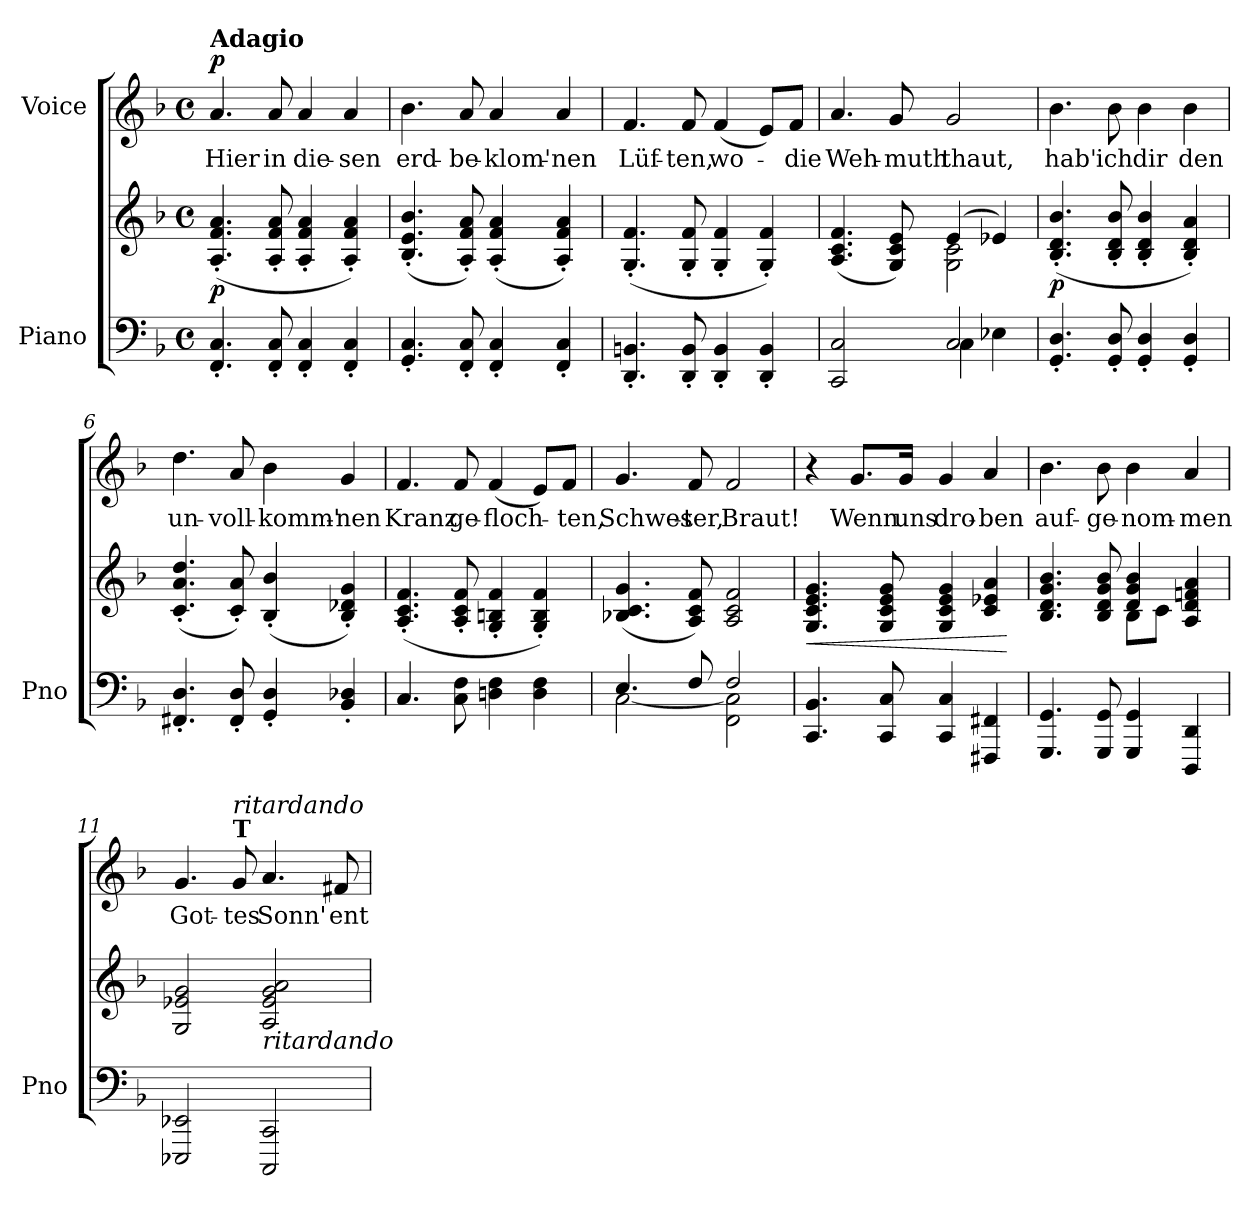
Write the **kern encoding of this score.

**kern	**kern	**dynam	**kern	**text	**dynam
*part2	*part2	*part2	*part1	*part1	*part1
*staff3	*staff2	*staff2/3	*staff1	*staff1	*staff1
*I"Piano	*	*	*I"Voice	*	*
*I'Pno	*	*	*	*	*
*clefF4	*clefG2	*	*clefG2	*	*
*k[b-]	*k[b-]	*	*k[b-]	*	*
*M4/4	*M4/4	*	*M4/4	*	*
*met(c)	*met(c)	*	*met(c)	*	*
=1	=1	=1	=1	=1	=1
!	!	!	!LO:TX:a:B:t=Adagio	!	!
!	!	!LO:DY:b	!	!LO:LY:b	!LO:DY:b
4.FF/' 4.C/'	(<4.A/' 4.f/' 4.a/'	p	4.a/	Hier	p
!	!	!	!	!LO:LY:b	!
8FF/' 8C/'	8A/' 8f/' 8a/'	.	8a/	in	.
!	!	!	!	!LO:LY:b	!
4FF/' 4C/'	4A/' 4f/' 4a/'	.	4a/	die-	.
!	!	!	!	!LO:LY:b	!
4FF/' 4C/'	4A/' 4f/' 4a/')	.	4a/	-sen	.
=2	=2	=2	=2	=2	=2
!	!	!	!	!LO:LY:b	!
4.GG/' 4.C/'	(<4.B-/' 4.e/' 4.b-/'	.	4.b-\	erd-	.
!	!	!	!	!LO:LY:b	!
8FF/' 8C/'	8A/' 8f/' 8a/')	.	8a/	-be-	.
!	!	!	!	!LO:LY:b	!
4FF/' 4C/'	(<4A/' 4f/' 4a/'	.	4a/	-klom'-	.
!	!	!	!	!LO:LY:b	!
4FF/' 4C/'	4A/' 4f/' 4a/')	.	4a/	-nen	.
=3	=3	=3	=3	=3	=3
!	!	!	!	!LO:LY:b	!
4.DD/' 4.BBn/'	(<4.G/' 4.f/'	.	4.f/	Lüf-	.
!	!	!	!	!LO:LY:b	!
8DD/' 8BB/'	8G/' 8f/'	.	8f/	-ten,	.
!	!	!	!	!LO:LY:b	!
4DD/' 4BB/'	4G/' 4f/'	.	(<4f/	wo-	.
4DD/' 4BB/'	4G/' 4f/')	.	8e/L)	.	.
!	!	!	!	!LO:LY:b	!
.	.	.	8f/J	-die	.
=4	=4	=4	=4	=4	=4
*^	*^	*	*	*	*
!	!	!	!	!	!	!LO:LY:b	!
2CC/ 2C/	2ryy	(<4.A/ 4.c/ 4.f/	2ryy	.	4.a/	Weh-	.
!	!	!	!	!	!	!LO:LY:b	!
.	.	8G/ 8c/ 8e/)	.	.	8g/	-muth	.
!	!	!	!	!	!	!LO:LY:b	!
2C/	4C\	(>4e/	2G\ 2c\	.	2g/	thaut,	.
.	4E-X\	4e-X/)	.	.	.	.	.
*	*	*v	*v	*	*	*	*
!!LO:LB:g=z
=5	=5	=5	=5	=5	=5	=5
!	!	!	!LO:DY:b	!	!LO:LY:b	!
*v	*v	*	*	*	*	*
4.GG/' 4.D/'	(<4.B-/' 4.d/' 4.b-/'	p	4.b-\	hab'	.
!	!	!	!	!LO:LY:b	!
8GG/' 8D/'	8B-/' 8d/' 8b-/'	.	8b-\	ich	.
!	!	!	!	!LO:LY:b	!
4GG/' 4D/'	4B-/' 4d/' 4b-/'	.	4b-\	dir	.
!	!	!	!	!LO:LY:b	!
4GG/' 4D/'	4B-/' 4d/' 4a/')	.	4b-\	den	.
=6	=6	=6	=6	=6	=6
!	!	!	!	!LO:LY:b	!
4.FF#X/' 4.D/'	(>4.c/' 4.a/' 4.dd/'	.	4.dd\	un-	.
!	!	!	!	!LO:LY:b	!
8FF#/' 8D/'	8c/' 8a/')	.	8a/	-voll-	.
!	!	!	!	!LO:LY:b	!
4GG/' 4D/'	(<4B-/' 4b-/'	.	4b-\	-komm'-	.
!	!	!	!	!LO:LY:b	!
4BB-/' 4D-X/'	4B-/' 4d-X/' 4g/')	.	4g/	-nen	.
=7	=7	=7	=7	=7	=7
!	!	!	!	!LO:LY:b	!
4.C/	(<4.A/' 4.c/' 4.f/'	.	4.f/	Kranz	.
!	!	!	!	!LO:LY:b	!
8C\ 8F\	8A/' 8c/' 8f/'	.	8f/	ge-	.
!	!	!	!	!LO:LY:b	!
4Dn\ 4F\	4G/' 4Bn/' 4f/'	.	(<4f/	-floch-	.
4D\ 4F\	4G/' 4B/' 4f/')	.	8e/L)	.	.
!	!	!	!	!LO:LY:b	!
.	.	.	8f/J	-ten,	.
=8	=8	=8	=8	=8	=8
*^	*	*	*	*	*
!	!	!	!	!	!LO:LY:b	!
4.E/	[2C\	(>4.B-X/ 4.c/ 4.g/	.	4.g/	Schwes-	.
!	!	!	!	!	!LO:LY:b	!
8F/	.	8A/ 8c/ 8f/)	.	8f/	-ter,	.
!	!	!	!	!	!LO:LY:b	!
2F/	2FF\ 2C\]	2A/ 2c/ 2f/	.	2f/	Braut!	.
!!LO:LB:g=z
=9	=9	=9	=9	=9	=9	=9
!	!	!	!LO:HP:b	!	!	!
*v	*v	*	*	*	*	*
4.CC/ 4.BB-/	4.G/ 4.c/ 4.e/ 4.g/	<	4r	.	.
!	!	!	!	!LO:LY:b	!
.	.	.	8.g/L	Wenn	.
8CC/ 8C/	8G/ 8c/ 8e/ 8g/	.	.	.	.
!	!	!	!	!LO:LY:b	!
.	.	.	16g/Jk	uns	.
!	!	!	!	!LO:LY:b	!
4CC/ 4C/	4G/ 4c/ 4e/ 4g/	.	4g/	dro-	.
!	!	!	!	!LO:LY:b	!
4FFF#X/ 4FF#X/	4c/ 4e-X/ 4a/	.	4a/	-ben	.
.	.	[	.	.	.
=10	=10	=10	=10	=10	=10
*	*^	*	*	*	*
!	!	!	!	!	!LO:LY:b	!
4.GGG/ 4.GG/	4.B-/ 4.d/ 4.g/ 4.b-/	2ryy	.	4.b-\	auf-	.
!	!	!	!	!	!LO:LY:b	!
8GGG/ 8GG/	8B-/ 8d/ 8g/ 8b-/	.	.	8b-\	-ge-	.
!	!	!	!	!	!LO:LY:b	!
4GGG/ 4GG/	4d/ 4g/ 4b-/	8B-\L	.	4b-\	-nom-	.
.	.	8c\J	.	.	.	.
!	!	!	!	!	!LO:LY:b	!
4DDD/ 4DD/	4A/ 4d/ 4fn/ 4a/	4ryy	.	4a/	-men	.
=11	=11	=11	=11	=11	=11	=11
!	!	!	!	!	!LO:LY:b	!
*	*v	*v	*	*	*	*
2EEE-X/ 2EE-X/	2G/ 2e-X/ 2g/	.	4.g/	Got-	.
!	!	!	!LO:TX:a:B:t=T	!	!
!	!	!	!LO:TX:a:i:t=ritardando	!	!
!	!	!	!	!LO:LY:b	!
.	.	.	8g/	-tes	.
!	!LO:TX:b:i:t=ritardando	!	!	!	!
!	!	!	!	!LO:LY:b	!
2CCC/ 2CC/	2A/ 2e-/ 2g/ 2a/	.	4.a/	Sonn'	.
!	!	!	!	!LO:LY:b	!
.	.	.	8f#X/	ent-	.
=	=	=	=	=	=
*-	*-	*-	*-	*-	*-
